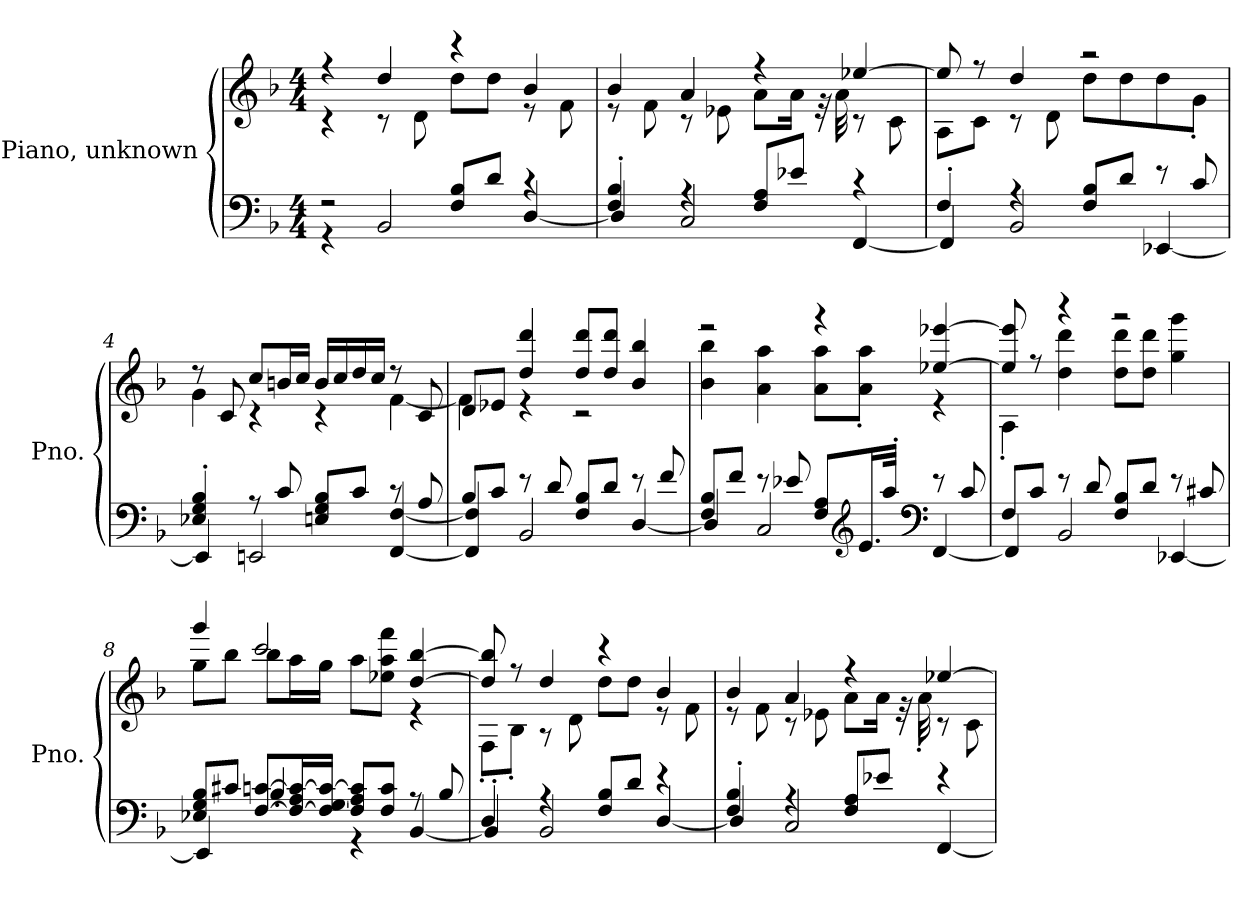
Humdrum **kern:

**kern	**kern
*part1	*part1
*staff2	*staff1
*I"Piano, unknown	*
*I'Pno.	*
*clefF4	*clefG2
*k[b-]	*k[b-]
*M4/4	*M4/4
*MM120	*MM120
=1	=1
*^	*^
2r	4r	4r	4r
.	2BB-/	4dd/	8r
.	.	.	8d\
8F/ 8B-/L	.	4r	8dd\L
8d/J	.	.	8dd\J
4r	[4D/	4b-/	8r
.	.	.	8f\
=2	=2	=2	=2
4F/' 4B-/'	4D/]	4b-/	8r
.	.	.	8f\
4r	2C/	4a/	8r
.	.	.	8e-X\
8F/ 8A/L	.	4r	8a\L
8e-X/J	.	.	16a\Jk
.	.	.	32r
.	.	.	32a\
4r	[4FF/	[4ee-X/	8r
.	.	.	8c\
=3	=3	=3	=3
4F'/	4FF/]	8ee-/]	8A\L
.	.	8r	8c\J
4r	2BB-/	4dd/	8r
.	.	.	8d\
8F/ 8B-/L	.	2r	8dd\L
8d/J	.	.	8dd\
8r	[4EE-X/	.	8dd\
8c/	.	.	8g'\J
!!LO:LB:g=z	!!
=4	=4	=4	=4
4E-X/' 4G/' 4B-/'	4EE-/]	8r	4g\
.	.	8c/	.
8r	2EEn/	8cc/L	4r
8c/	.	16bn/L	.
.	.	16cc/JJ	.
8En/ 8G/ 8B-/L	.	16b/LL	4r
.	.	16cc/	.
8c/J	.	16dd/	.
.	.	16cc/JJ	.
8r	[4FF/ [4F/	8r	[4f\
8A/	.	8c/	.
=5	=5	=5	=5
8B-/L	4FF/] 4F/]	8d/L	4f\]
8c/J	.	8e-X/J	.
8r	2BB-/	4dd/ 4ddd/	4r
8d/	.	.	.
8F/ 8B-/L	.	8dd/ 8ddd/L	2r
8d/J	.	8dd/ 8ddd/J	.
8r	[4D/	4b-/ 4bb-/	.
8f/	.	.	.
=6	=6	=6	=6
8F/ 8B-/L	4D/]	2r	4b-\ 4bb-\
8f/J	.	.	.
8r	2C/	.	4a\ 4aa\
8e-X/	.	.	.
8F/ 8A/L	.	4r	8a\ 8aa\L
*clefG2	*	*	*
16.e-/L	.	.	8a\' 8aa\'J
32aa'/JJk	.	.	.
*clefF4	*	*	*
8r	[4FF/	[4ee-X/ [4eee-X/	4r
8c/	.	.	.
!!LO:LB:g=z	!!
=7	=7	=7	=7
8F/L	4FF/]	8ee-/] 8eee-/]	4A'\
8c/J	.	8r	.
8r	2BB-/	4r	4dd\ 4ddd\
8d/	.	.	.
8F/ 8B-/L	.	2r	8dd\ 8ddd\L
8d/J	.	.	8dd\ 8ddd\J
8r	[4EE-X/	.	4gg\ 4ggg\
8c#X/	.	.	.
=8	=8	=8	=8
8E-X/ 8G/ 8B-/L	4EE-/]	4ggg/	8gg\L
8c#X/J	.	.	8bb-\J
[8F/ [8cn/L	4B-'/	2ccc/	8bb-\L
16F/_ 16A/ 16c/_L	.	.	16aa\L
16F/_ 16G/ 16c/_JJ	.	.	16gg\JJ
8F/] 8A/ 8c/]L	4r	.	8aa\L
8F/ 8c/J	.	.	8ee-X\ 8aa\ 8fff\J
8r	[4BB-/	[4dd/ [4bb-/	4r
8B-/	.	.	.
=9	=9	=9	=9
4D'/	4BB-/]	8dd/] 8bb-/]	8F'\L
.	.	8r	8B-'\J
4r	2BB-/	4dd/	8r
.	.	.	8d\
8F/ 8B-/L	.	4r	8dd\L
8d/J	.	.	8dd\J
4r	[4D/	4b-/	8r
.	.	.	8f\
!!LO:LB:g=z	!!
=10	=10	=10	=10
4F/' 4B-/'	4D/]	4b-/	8r
.	.	.	8f\
4r	2C/	4a/	8r
.	.	.	8e-X\
8F/ 8A/L	.	4r	8a\L
8e-X/J	.	.	16a\Jk
.	.	.	32r
.	.	.	32a'\
4r	[4FF/	[4ee-X/	8r
.	.	.	8c\
*v	*v	*	*
*	*v	*v
=	=
*-	*-
